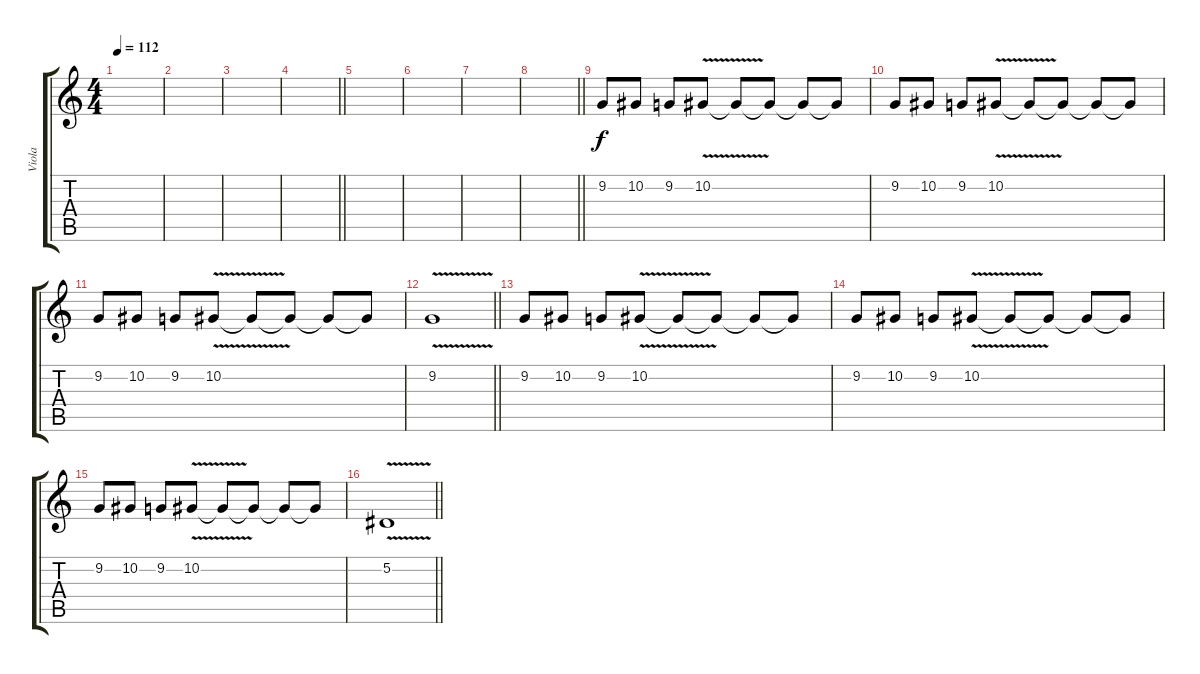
\track ("Viola" "Viola") {instrument viola}
\staff {score tabs}
\tuning (Eb4 Bb3 Gb3 Db3 Ab2 Db2) {hide}
\ts (4 4)
\tempo 112
\clef g2
\ks c
|
|
|
\barLineRight lightlight
|
|
|
|
\barLineRight lightlight
|
9.2.8{volume 10} 10.2.8 9.2.8 10.2{v}.8 10.2{t}.8 10.2{t}.8 10.2{t}.8 10.2{t}.8 |
9.2.8 10.2.8 9.2.8 10.2{v}.8 10.2{t}.8 10.2{t}.8 10.2{t}.8 10.2{t}.8 |
9.2.8 10.2.8 9.2.8 10.2{v}.8 10.2{t}.8 10.2{t}.8 10.2{t}.8 10.2{t}.8 |
\barLineRight lightlight
9.2{v}.1 |
9.2.8 10.2.8 9.2.8 10.2{v}.8 10.2{t}.8 10.2{t}.8 10.2{t}.8 10.2{t}.8 |
9.2.8 10.2.8 9.2.8 10.2{v}.8 10.2{t}.8 10.2{t}.8 10.2{t}.8 10.2{t}.8 |
9.2.8 10.2.8 9.2.8 10.2{v}.8 10.2{t}.8 10.2{t}.8 10.2{t}.8 10.2{t}.8 |
\barLineRight lightlight
5.2{v}.1
